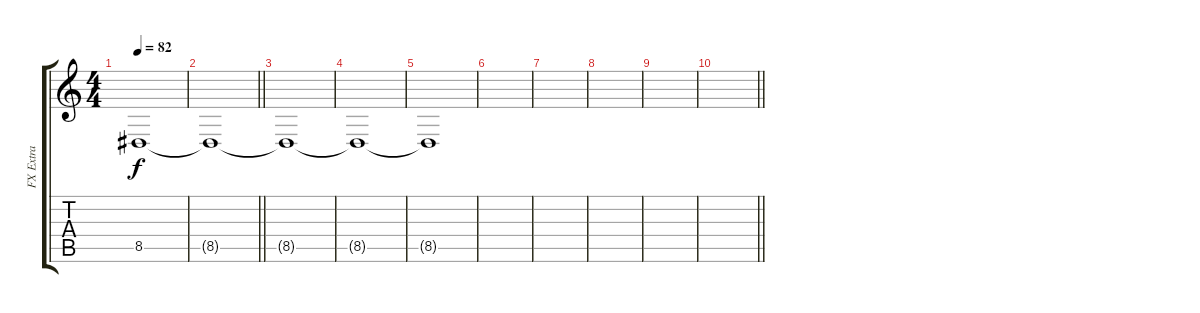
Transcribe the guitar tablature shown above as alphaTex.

\track ("FX Extra" "FX Extra") {instrument stringensemble1}
\staff {score tabs}
\tuning (D4 A3 F3 C3 G2 C2) {hide}
\ts (4 4)
\tempo 82
\clef g2
\ks c
8.5.1{dy f volume 2} |
\barLineRight lightlight
8.5{t}.1 |
8.5{t}.1 |
8.5{t}.1 |
8.5{t}.1 |
|
|
|
|
\barLineRight lightlight
